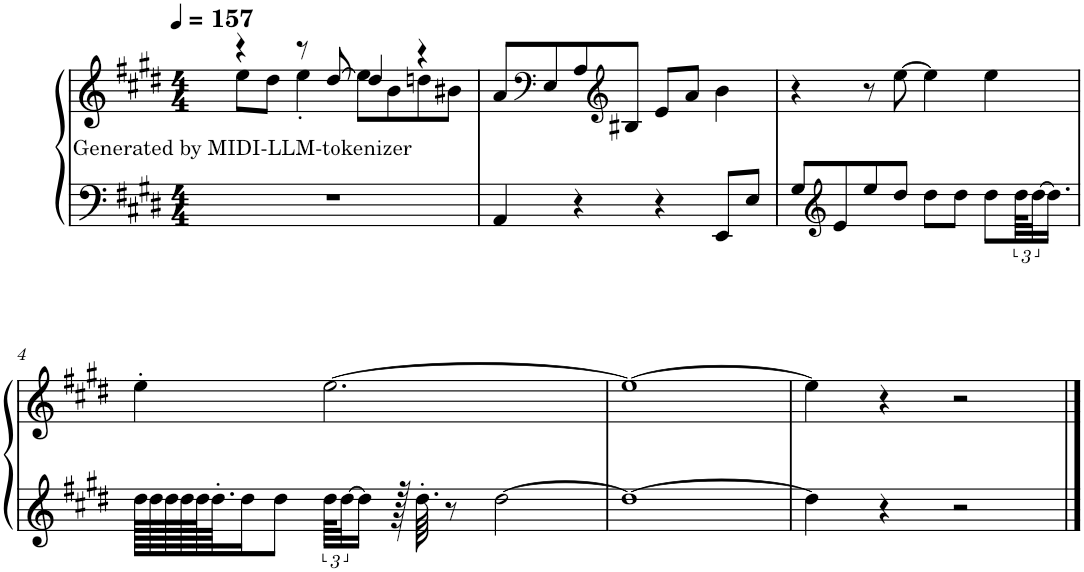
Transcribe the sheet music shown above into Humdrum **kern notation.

**kern	**kern	**text
*part1	*part1	*part1
*staff2	*staff1	*staff1
*I"Piano	*	*
*I'Pno.	*	*
*clefF4	*clefG2	*
*k[f#c#g#d#]	*k[f#c#g#d#]	*
*M4/4	*M4/4	*
*MM157	*MM157	*
=1	=1	=1
!	!	!LO:LY:b
*	*^	*
1r	4r	8ee\L	Generated by MIDI-LLM-tokenizer
.	.	8dd#\J	.
.	8r	4ee'\	.
.	[8dd#/	.	.
.	4dd#/]	8ee\L	.
.	.	8b\	.
.	4r	8ddn\	.
.	.	8b#X\J	.
*	*v	*v	*
=2	=2	=2
4AA/	8a/L	.
*	*clefF4	*
.	8E/	.
4r	8A/	.
*	*clefG2	*
.	8B#X/J	.
4r	8e/L	.
.	8a/J	.
8EE/L	4b\	.
8E/J	.	.
=3	=3	=3
8G#/L	4r	.
*clefG2	*	*
8e/	.	.
8ee/	8r	.
8dd#/J	[8ee\	.
8dd#\L	4ee\]	.
8dd#\J	.	.
8dd#\L	4ee\	.
96dd#\KLL	.	.
[48dd#\J	.	.
16.dd#\JJ]	.	.
!!LO:LB:g=z
=4	=4	=4
128dd#\LLLLL	4ee'\	.
128dd#\	.	.
128dd#\	.	.
128dd#\	.	.
128dd#\J	.	.
64.dd#'\JJ	.	.
16dd#\J	.	.
8dd#\J	.	.
96dd#\KLLL	[2.ee\	.
[48dd#\J	.	.
16dd#\JJ]	.	.
128r	.	.
64.dd#'\	.	.
8r	.	.
[2dd#\	.	.
=5	=5	=5
1dd#_	1ee_	.
=6	=6	=6
4dd#\]	4ee\]	.
4r	4r	.
2r	2r	.
==	==	==
*-	*-	*-
